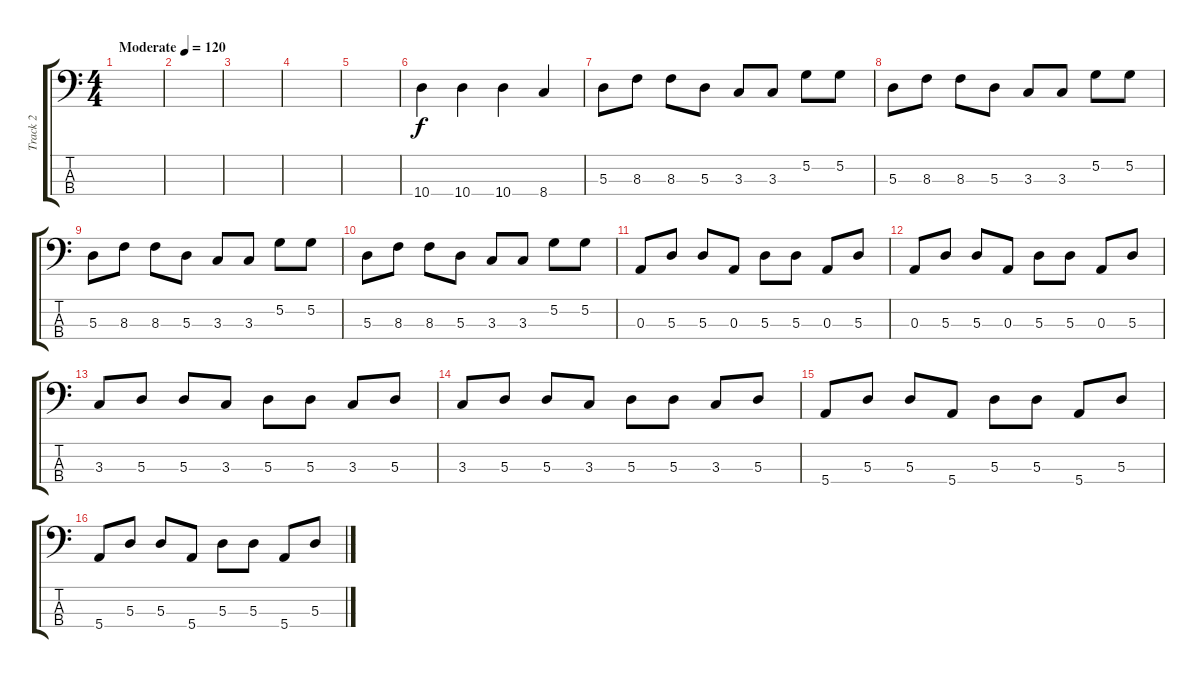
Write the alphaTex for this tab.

\track ("Track 2" "Track 2") {instrument electricbassfinger}
\staff {score tabs}
\tuning (G2 D2 A1 E1) {hide}
\ts (4 4)
\tempo (120 "Moderate")
\clef f4
\ks c
|
|
|
|
|
10.4.4 10.4.4 10.4.4 8.4.4 |
5.3.8 8.3.8 8.3.8 5.3.8 3.3.8 3.3.8 5.2.8 5.2.8 |
5.3.8 8.3.8 8.3.8 5.3.8 3.3.8 3.3.8 5.2.8 5.2.8 |
5.3.8 8.3.8 8.3.8 5.3.8 3.3.8 3.3.8 5.2.8 5.2.8 |
5.3.8 8.3.8 8.3.8 5.3.8 3.3.8 3.3.8 5.2.8 5.2.8 |
0.3.8 5.3.8 5.3.8 0.3.8 5.3.8 5.3.8 0.3.8 5.3.8 |
0.3.8 5.3.8 5.3.8 0.3.8 5.3.8 5.3.8 0.3.8 5.3.8 |
3.3.8 5.3.8 5.3.8 3.3.8 5.3.8 5.3.8 3.3.8 5.3.8 |
3.3.8 5.3.8 5.3.8 3.3.8 5.3.8 5.3.8 3.3.8 5.3.8 |
5.4.8 5.3.8 5.3.8 5.4.8 5.3.8 5.3.8 5.4.8 5.3.8 |
5.4.8 5.3.8 5.3.8 5.4.8 5.3.8 5.3.8 5.4.8 5.3.8
